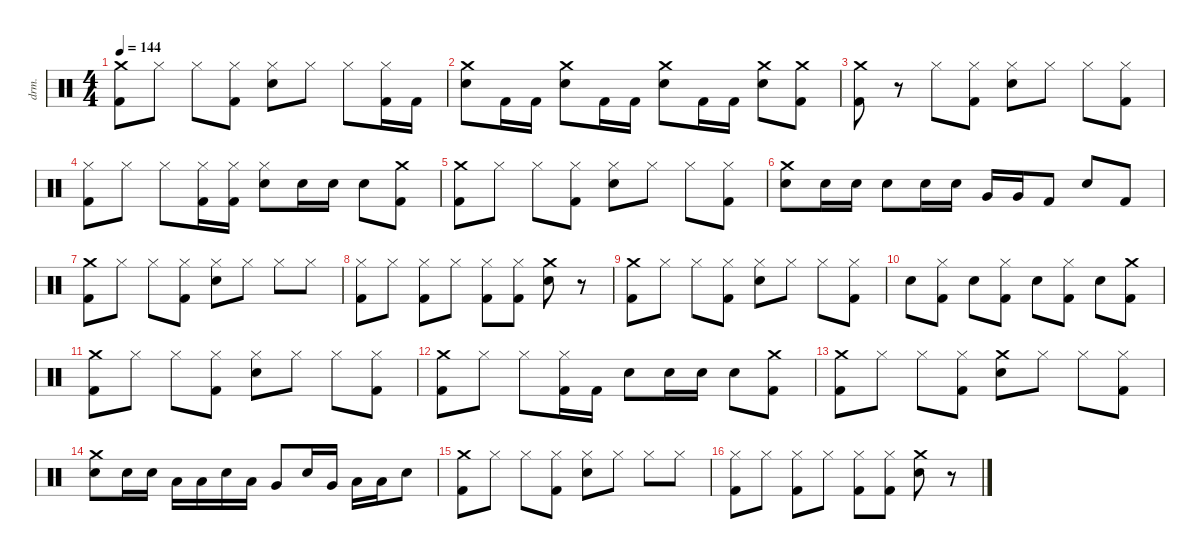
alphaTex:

\defaultSystemsLayout 4
\hideDynamics
\bracketExtendMode nobrackets
\track ("Percussion" "drm.") {instrument percussion}
\staff {score}
\articulation defaults
\ts (4 4)
\tempo 144
\clef neutral
\ks c
("Crash medium (hit)" "Kick (hit) 2").8{dy f} "Hi-Hat (closed)".8 "Hi-Hat (closed)".8 ("Hi-Hat (closed)" "Kick (hit) 2").8 ("Hi-Hat (closed)" "Snare (hit) 2").8 "Hi-Hat (closed)".8 "Hi-Hat (closed)".8 ("Hi-Hat (closed)" "Kick (hit) 2").16 "Kick (hit) 2".16 |
("Crash medium (hit)" "Snare (hit) 2").8 "Kick (hit) 2".16 "Kick (hit) 2".16 ("Crash medium (hit)" "Snare (hit) 2").8 "Kick (hit) 2".16 "Kick (hit) 2".16 ("Crash medium (hit)" "Snare (hit) 2").8 "Kick (hit) 2".16 "Kick (hit) 2".16 ("Crash medium (hit)" "Snare (hit) 2").8 ("Crash medium (hit)" "Kick (hit) 2").8 |
("Crash medium (hit)" "Kick (hit) 2").8 r.8 "Hi-Hat (closed)".8 ("Hi-Hat (closed)" "Kick (hit) 2").8 ("Hi-Hat (closed)" "Snare (hit) 2").8 "Hi-Hat (closed)".8 "Hi-Hat (closed)".8 ("Hi-Hat (closed)" "Kick (hit) 2").8 |
("Hi-Hat (closed)" "Kick (hit) 2").8 "Hi-Hat (closed)".8 "Hi-Hat (closed)".8 ("Hi-Hat (closed)" "Kick (hit) 2").16 ("Hi-Hat (closed)" "Kick (hit) 2").16 ("Hi-Hat (closed)" "Snare (hit) 2").8 "Snare (hit) 2".16{dy ff} "Snare (hit) 2".16 "Snare (hit) 2".8 ("Crash medium (hit)" "Kick (hit) 2").8{dy f} |
("Crash medium (hit)" "Kick (hit) 2").8 "Hi-Hat (closed)".8 "Hi-Hat (closed)".8 ("Hi-Hat (closed)" "Kick (hit) 2").8 ("Hi-Hat (closed)" "Snare (hit) 2").8 "Hi-Hat (closed)".8 "Hi-Hat (closed)".8 ("Hi-Hat (closed)" "Kick (hit) 2").8 |
("Crash medium (hit)" "Snare (hit) 2").8 "Snare (hit) 2".16{dy ff} "Snare (hit) 2".16 "Snare (hit) 2".8{dy f} "Snare (hit) 2".16{dy ff} "Snare (hit) 2".16 "Very Low Tom (hit)".16 "Very Low Tom (hit)".16 "Kick (hit) 2".8{dy f} "Snare (hit) 2".8{dy ff} "Kick (hit) 2".8{dy f} |
("Crash medium (hit)" "Kick (hit) 2").8 "Hi-Hat (closed)".8 "Hi-Hat (closed)".8 ("Hi-Hat (closed)" "Kick (hit) 2").8 ("Hi-Hat (closed)" "Snare (hit) 2").8 "Hi-Hat (closed)".8 "Hi-Hat (closed)".8 "Hi-Hat (closed)".8 |
("Hi-Hat (closed)" "Kick (hit) 2").8 "Hi-Hat (closed)".8 ("Hi-Hat (closed)" "Kick (hit) 2").8 "Hi-Hat (closed)".8 ("Hi-Hat (closed)" "Kick (hit) 2").8 ("Hi-Hat (closed)" "Kick (hit) 2").8 ("Crash medium (hit)" "Snare (hit) 2").8 r.8 |
("Crash medium (hit)" "Kick (hit) 2").8 "Hi-Hat (closed)".8 "Hi-Hat (closed)".8 ("Hi-Hat (closed)" "Kick (hit) 2").8 ("Hi-Hat (closed)" "Snare (hit) 2").8 "Hi-Hat (closed)".8 "Hi-Hat (closed)".8 ("Hi-Hat (closed)" "Kick (hit) 2").8 |
"Snare (hit) 2".8{dy ff} ("Hi-Hat (closed)" "Kick (hit) 2").8{dy f} "Snare (hit) 2".8{dy ff} ("Hi-Hat (closed)" "Kick (hit) 2").8{dy f} "Snare (hit) 2".8{dy ff} ("Hi-Hat (closed)" "Kick (hit) 2").8{dy f} "Snare (hit) 2".8{dy ff} ("Crash medium (hit)" "Kick (hit) 2").8{dy f} |
("Crash medium (hit)" "Kick (hit) 2").8 "Hi-Hat (closed)".8 "Hi-Hat (closed)".8 ("Hi-Hat (closed)" "Kick (hit) 2").8 ("Hi-Hat (closed)" "Snare (hit) 2").8 "Hi-Hat (closed)".8 "Hi-Hat (closed)".8 ("Hi-Hat (closed)" "Kick (hit) 2").8 |
("Crash medium (hit)" "Kick (hit) 2").8 "Hi-Hat (closed)".8 "Hi-Hat (closed)".8 ("Hi-Hat (closed)" "Kick (hit) 2").16 "Kick (hit) 2".16 "Snare (hit) 2".8{dy ff} "Snare (hit) 2".16 "Snare (hit) 2".16 "Snare (hit) 2".8 ("Crash medium (hit)" "Kick (hit) 2").8{dy f} |
("Crash medium (hit)" "Kick (hit) 2").8 "Hi-Hat (closed)".8 "Hi-Hat (closed)".8 ("Hi-Hat (closed)" "Kick (hit) 2").8 ("Crash medium (hit)" "Snare (hit) 2").8 "Hi-Hat (closed)".8 "Hi-Hat (closed)".8 ("Hi-Hat (closed)" "Kick (hit) 2").8 |
("Crash medium (hit)" "Snare (hit) 2").8 "Snare (hit) 2".16{dy ff} "Snare (hit) 2".16 "Low Tom (hit)".16 "Low Tom (hit)".16 "Snare (hit) 2".16 "Low Tom (hit)".16 "Very Low Tom (hit)".8 "Snare (hit) 2".16 "Very Low Tom (hit)".16 "Low Floor Tom (hit)".16 "Low Floor Tom (hit)".16 "Snare (hit) 2".8 |
("Crash medium (hit)" "Kick (hit) 2").8{dy f} "Hi-Hat (closed)".8 "Hi-Hat (closed)".8 ("Hi-Hat (closed)" "Kick (hit) 2").8 ("Hi-Hat (closed)" "Snare (hit) 2").8 "Hi-Hat (closed)".8 "Hi-Hat (closed)".8 "Hi-Hat (closed)".8 |
("Hi-Hat (closed)" "Kick (hit) 2").8 "Hi-Hat (closed)".8 ("Hi-Hat (closed)" "Kick (hit) 2").8 "Hi-Hat (closed)".8 ("Hi-Hat (closed)" "Kick (hit) 2").8 ("Hi-Hat (closed)" "Kick (hit) 2").8 ("Crash medium (hit)" "Snare (hit) 2").8 r.8
